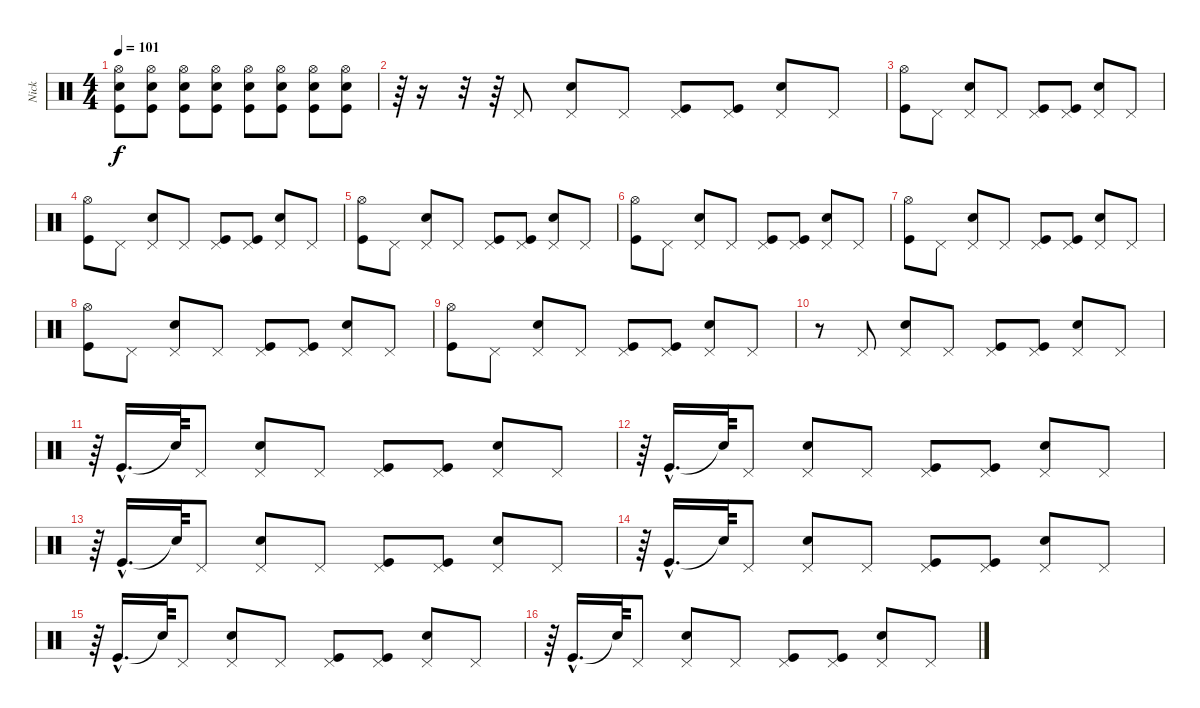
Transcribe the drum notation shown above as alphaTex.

\track ("Nick" "Nick") {instrument percussion}
\staff {score}
\articulation defaults
\ts (4 4)
\tempo 101
\clef neutral
\ks c
("Kick (hit)" "Electric Snare (hit)" "Hi-Hat (open)").8{dy f} ("Kick (hit)" "Electric Snare (hit)" "Hi-Hat (open)").8 ("Kick (hit)" "Electric Snare (hit)" "Hi-Hat (open)").8 ("Kick (hit)" "Electric Snare (hit)" "Hi-Hat (open)").8 ("Kick (hit)" "Electric Snare (hit)" "Hi-Hat (open)").8 ("Kick (hit)" "Electric Snare (hit)" "Hi-Hat (open)").8 ("Kick (hit)" "Electric Snare (hit)" "Hi-Hat (open)").8 ("Kick (hit)" "Electric Snare (hit)" "Hi-Hat (open)").8 |
r.64 r.16 r.32 r.64 "Pedal Hi-Hat (hit)".8 ("Electric Snare (hit)" "Pedal Hi-Hat (hit)").8 "Pedal Hi-Hat (hit)".8 ("Kick (hit)" "Pedal Hi-Hat (hit)").8 ("Kick (hit)" "Pedal Hi-Hat (hit)").8 ("Electric Snare (hit)" "Pedal Hi-Hat (hit)").8 "Pedal Hi-Hat (hit)".8 |
("Kick (hit)" "Hi-Hat (open)").8 "Pedal Hi-Hat (hit)".8 ("Electric Snare (hit)" "Pedal Hi-Hat (hit)").8 "Pedal Hi-Hat (hit)".8 ("Kick (hit)" "Pedal Hi-Hat (hit)").8 ("Kick (hit)" "Pedal Hi-Hat (hit)").8 ("Electric Snare (hit)" "Pedal Hi-Hat (hit)").8 "Pedal Hi-Hat (hit)".8 |
("Kick (hit)" "Hi-Hat (open)").8 "Pedal Hi-Hat (hit)".8 ("Electric Snare (hit)" "Pedal Hi-Hat (hit)").8 "Pedal Hi-Hat (hit)".8 ("Kick (hit)" "Pedal Hi-Hat (hit)").8 ("Kick (hit)" "Pedal Hi-Hat (hit)").8 ("Electric Snare (hit)" "Pedal Hi-Hat (hit)").8 "Pedal Hi-Hat (hit)".8 |
("Kick (hit)" "Hi-Hat (open)").8 "Pedal Hi-Hat (hit)".8 ("Electric Snare (hit)" "Pedal Hi-Hat (hit)").8 "Pedal Hi-Hat (hit)".8 ("Kick (hit)" "Pedal Hi-Hat (hit)").8 ("Kick (hit)" "Pedal Hi-Hat (hit)").8 ("Electric Snare (hit)" "Pedal Hi-Hat (hit)").8 "Pedal Hi-Hat (hit)".8 |
("Kick (hit)" "Hi-Hat (open)").8 "Pedal Hi-Hat (hit)".8 ("Electric Snare (hit)" "Pedal Hi-Hat (hit)").8 "Pedal Hi-Hat (hit)".8 ("Kick (hit)" "Pedal Hi-Hat (hit)").8 ("Kick (hit)" "Pedal Hi-Hat (hit)").8 ("Electric Snare (hit)" "Pedal Hi-Hat (hit)").8 "Pedal Hi-Hat (hit)".8 |
("Kick (hit)" "Hi-Hat (open)").8 "Pedal Hi-Hat (hit)".8 ("Electric Snare (hit)" "Pedal Hi-Hat (hit)").8 "Pedal Hi-Hat (hit)".8 ("Kick (hit)" "Pedal Hi-Hat (hit)").8 ("Kick (hit)" "Pedal Hi-Hat (hit)").8 ("Electric Snare (hit)" "Pedal Hi-Hat (hit)").8 "Pedal Hi-Hat (hit)".8 |
("Kick (hit)" "Hi-Hat (open)").8 "Pedal Hi-Hat (hit)".8 ("Electric Snare (hit)" "Pedal Hi-Hat (hit)").8 "Pedal Hi-Hat (hit)".8 ("Kick (hit)" "Pedal Hi-Hat (hit)").8 ("Kick (hit)" "Pedal Hi-Hat (hit)").8 ("Electric Snare (hit)" "Pedal Hi-Hat (hit)").8 "Pedal Hi-Hat (hit)".8 |
("Kick (hit)" "Hi-Hat (open)").8 "Pedal Hi-Hat (hit)".8 ("Electric Snare (hit)" "Pedal Hi-Hat (hit)").8 "Pedal Hi-Hat (hit)".8 ("Kick (hit)" "Pedal Hi-Hat (hit)").8 ("Kick (hit)" "Pedal Hi-Hat (hit)").8 ("Electric Snare (hit)" "Pedal Hi-Hat (hit)").8 "Pedal Hi-Hat (hit)".8 |
r.8 "Pedal Hi-Hat (hit)".8 ("Electric Snare (hit)" "Pedal Hi-Hat (hit)").8 "Pedal Hi-Hat (hit)".8 ("Kick (hit)" "Pedal Hi-Hat (hit)").8 ("Kick (hit)" "Pedal Hi-Hat (hit)").8 ("Electric Snare (hit)" "Pedal Hi-Hat (hit)").8 "Pedal Hi-Hat (hit)".8 |
r.64 "Kick (hit)"{hac}.16{d} "Snare (hit)"{t}.64 "Pedal Hi-Hat (hit)".8 ("Electric Snare (hit)" "Pedal Hi-Hat (hit)").8 "Pedal Hi-Hat (hit)".8 ("Kick (hit)" "Pedal Hi-Hat (hit)").8 ("Kick (hit)" "Pedal Hi-Hat (hit)").8 ("Electric Snare (hit)" "Pedal Hi-Hat (hit)").8 "Pedal Hi-Hat (hit)".8 |
r.64 "Kick (hit)"{hac}.16{d} "Snare (hit)"{t}.64 "Pedal Hi-Hat (hit)".8 ("Electric Snare (hit)" "Pedal Hi-Hat (hit)").8 "Pedal Hi-Hat (hit)".8 ("Kick (hit)" "Pedal Hi-Hat (hit)").8 ("Kick (hit)" "Pedal Hi-Hat (hit)").8 ("Electric Snare (hit)" "Pedal Hi-Hat (hit)").8 "Pedal Hi-Hat (hit)".8 |
r.64 "Kick (hit)"{hac}.16{d} "Snare (hit)"{t}.64 "Pedal Hi-Hat (hit)".8 ("Electric Snare (hit)" "Pedal Hi-Hat (hit)").8 "Pedal Hi-Hat (hit)".8 ("Kick (hit)" "Pedal Hi-Hat (hit)").8 ("Kick (hit)" "Pedal Hi-Hat (hit)").8 ("Electric Snare (hit)" "Pedal Hi-Hat (hit)").8 "Pedal Hi-Hat (hit)".8 |
r.64 "Kick (hit)"{hac}.16{d} "Snare (hit)"{t}.64 "Pedal Hi-Hat (hit)".8 ("Electric Snare (hit)" "Pedal Hi-Hat (hit)").8 "Pedal Hi-Hat (hit)".8 ("Kick (hit)" "Pedal Hi-Hat (hit)").8 ("Kick (hit)" "Pedal Hi-Hat (hit)").8 ("Electric Snare (hit)" "Pedal Hi-Hat (hit)").8 "Pedal Hi-Hat (hit)".8 |
r.64 "Kick (hit)"{hac}.16{d} "Snare (hit)"{t}.64 "Pedal Hi-Hat (hit)".8 ("Electric Snare (hit)" "Pedal Hi-Hat (hit)").8 "Pedal Hi-Hat (hit)".8 ("Kick (hit)" "Pedal Hi-Hat (hit)").8 ("Kick (hit)" "Pedal Hi-Hat (hit)").8 ("Electric Snare (hit)" "Pedal Hi-Hat (hit)").8 "Pedal Hi-Hat (hit)".8 |
r.64 "Kick (hit)"{hac}.16{d} "Snare (hit)"{t}.64 "Pedal Hi-Hat (hit)".8 ("Electric Snare (hit)" "Pedal Hi-Hat (hit)").8 "Pedal Hi-Hat (hit)".8 ("Kick (hit)" "Pedal Hi-Hat (hit)").8 ("Kick (hit)" "Pedal Hi-Hat (hit)").8 ("Electric Snare (hit)" "Pedal Hi-Hat (hit)").8 "Pedal Hi-Hat (hit)".8
